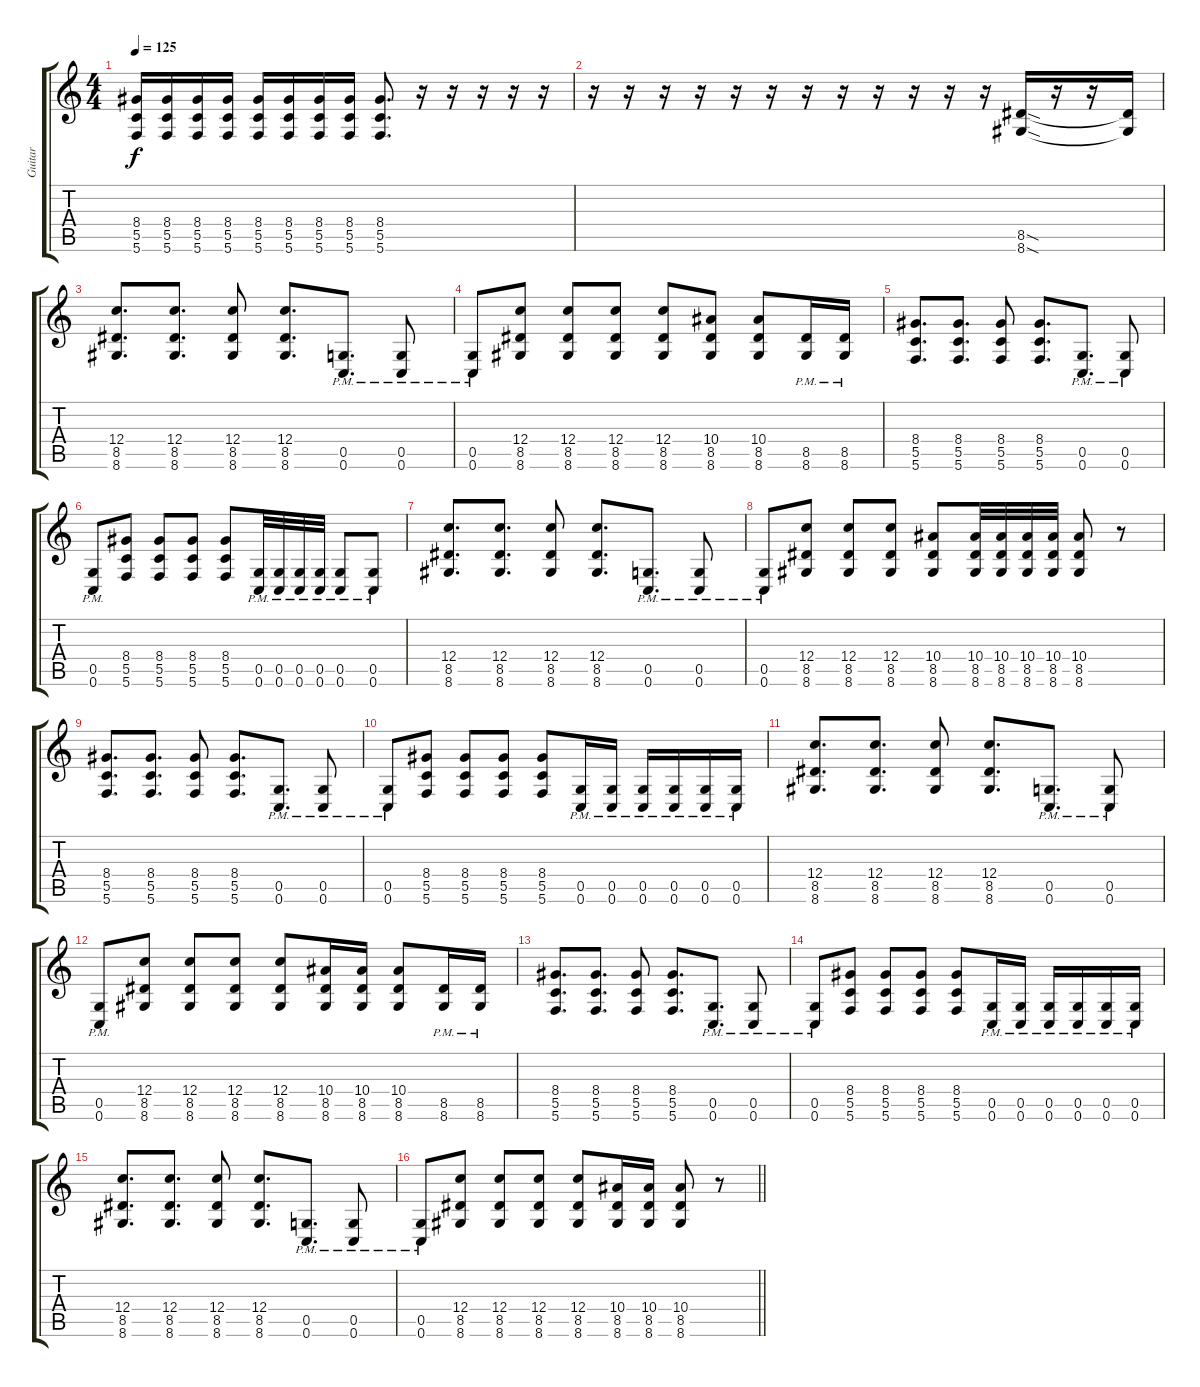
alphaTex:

\track ("Guitar" "Guitar") {instrument distortionguitar}
\staff {score tabs}
\tuning (D4 A3 F3 C3 G2 C2) {hide}
\ts (4 4)
\section ("" "")
\tempo 125
\clef g2
\ks c
(8.4 5.5 5.6).16{dy f} (8.4 5.5 5.6).16 (8.4 5.5 5.6).16 (8.4 5.5 5.6).16 (8.4 5.5 5.6).16 (8.4 5.5 5.6).16 (8.4 5.5 5.6).16 (8.4 5.5 5.6).16 (8.4 5.5 5.6).8{d} r.16 r.16 r.16 r.16 r.16 |
r.16 r.16 r.16 r.16 r.16 r.16 r.16 r.16 r.16 r.16 r.16 r.16 (8.5{sod} 8.6{sod}).16 r.16 r.16 (8.5{t} 8.6{t}).16 |
(12.4 8.5 8.6).8{d} (12.4 8.5 8.6).8{d} (12.4 8.5 8.6).8 (12.4 8.5 8.6).8{d} (0.5{pm} 0.6{pm}).8{d} (0.5{pm} 0.6{pm}).8 |
(0.5{pm} 0.6{pm}).8 (12.4 8.5 8.6).8 (12.4 8.5 8.6).8 (12.4 8.5 8.6).8 (12.4 8.5 8.6).8 (10.4 8.5 8.6).8 (10.4 8.5 8.6).8 (8.5{pm} 8.6{pm}).16 (8.5{pm} 8.6{pm}).16 |
(8.4 5.5 5.6).8{d} (8.4 5.5 5.6).8{d} (8.4 5.5 5.6).8 (8.4 5.5 5.6).8{d} (0.5{pm} 0.6{pm}).8{d} (0.5{pm} 0.6{pm}).8 |
(0.5{pm} 0.6{pm}).8 (8.4 5.5 5.6).8 (8.4 5.5 5.6).8 (8.4 5.5 5.6).8 (8.4 5.5 5.6).8 (0.5{pm} 0.6{pm}).32 (0.5{pm} 0.6{pm}).32 (0.5{pm} 0.6{pm}).32 (0.5{pm} 0.6{pm}).32 (0.5{pm} 0.6{pm}).8 (0.5{pm} 0.6{pm}).8 |
(12.4 8.5 8.6).8{d} (12.4 8.5 8.6).8{d} (12.4 8.5 8.6).8 (12.4 8.5 8.6).8{d} (0.5{pm} 0.6{pm}).8{d} (0.5{pm} 0.6{pm}).8 |
(0.5{pm} 0.6{pm}).8 (12.4 8.5 8.6).8 (12.4 8.5 8.6).8 (12.4 8.5 8.6).8 (10.4 8.5 8.6).8 (10.4 8.5 8.6).32 (10.4 8.5 8.6).32 (10.4 8.5 8.6).32 (10.4 8.5 8.6).32 (10.4 8.5 8.6).8 r.8 |
(8.4 5.5 5.6).8{d} (8.4 5.5 5.6).8{d} (8.4 5.5 5.6).8 (8.4 5.5 5.6).8{d} (0.5{pm} 0.6{pm}).8{d} (0.5{pm} 0.6{pm}).8 |
(0.5{pm} 0.6{pm}).8 (8.4 5.5 5.6).8 (8.4 5.5 5.6).8 (8.4 5.5 5.6).8 (8.4 5.5 5.6).8 (0.5{pm} 0.6{pm}).16 (0.5{pm} 0.6{pm}).16 (0.5{pm} 0.6{pm}).16 (0.5{pm} 0.6{pm}).16 (0.5{pm} 0.6{pm}).16 (0.5{pm} 0.6{pm}).16 |
(12.4 8.5 8.6).8{d} (12.4 8.5 8.6).8{d} (12.4 8.5 8.6).8 (12.4 8.5 8.6).8{d} (0.5{pm} 0.6{pm}).8{d} (0.5{pm} 0.6{pm}).8 |
(0.5{pm} 0.6{pm}).8 (12.4 8.5 8.6).8 (12.4 8.5 8.6).8 (12.4 8.5 8.6).8 (12.4 8.5 8.6).8 (10.4 8.5 8.6).16 (10.4 8.5 8.6).16 (10.4 8.5 8.6).8 (8.5{pm} 8.6{pm}).16 (8.5{pm} 8.6{pm}).16 |
(8.4 5.5 5.6).8{d} (8.4 5.5 5.6).8{d} (8.4 5.5 5.6).8 (8.4 5.5 5.6).8{d} (0.5{pm} 0.6{pm}).8{d} (0.5{pm} 0.6{pm}).8 |
(0.5{pm} 0.6{pm}).8 (8.4 5.5 5.6).8 (8.4 5.5 5.6).8 (8.4 5.5 5.6).8 (8.4 5.5 5.6).8 (0.5{pm} 0.6{pm}).16 (0.5{pm} 0.6{pm}).16 (0.5{pm} 0.6{pm}).16 (0.5{pm} 0.6{pm}).16 (0.5{pm} 0.6{pm}).16 (0.5{pm} 0.6{pm}).16 |
(12.4 8.5 8.6).8{d} (12.4 8.5 8.6).8{d} (12.4 8.5 8.6).8 (12.4 8.5 8.6).8{d} (0.5{pm} 0.6{pm}).8{d} (0.5{pm} 0.6{pm}).8 |
\barLineRight lightlight
(0.5{pm} 0.6{pm}).8 (12.4 8.5 8.6).8 (12.4 8.5 8.6).8 (12.4 8.5 8.6).8 (12.4 8.5 8.6).8 (10.4 8.5 8.6).16 (10.4 8.5 8.6).16 (10.4 8.5 8.6).8 r.8
